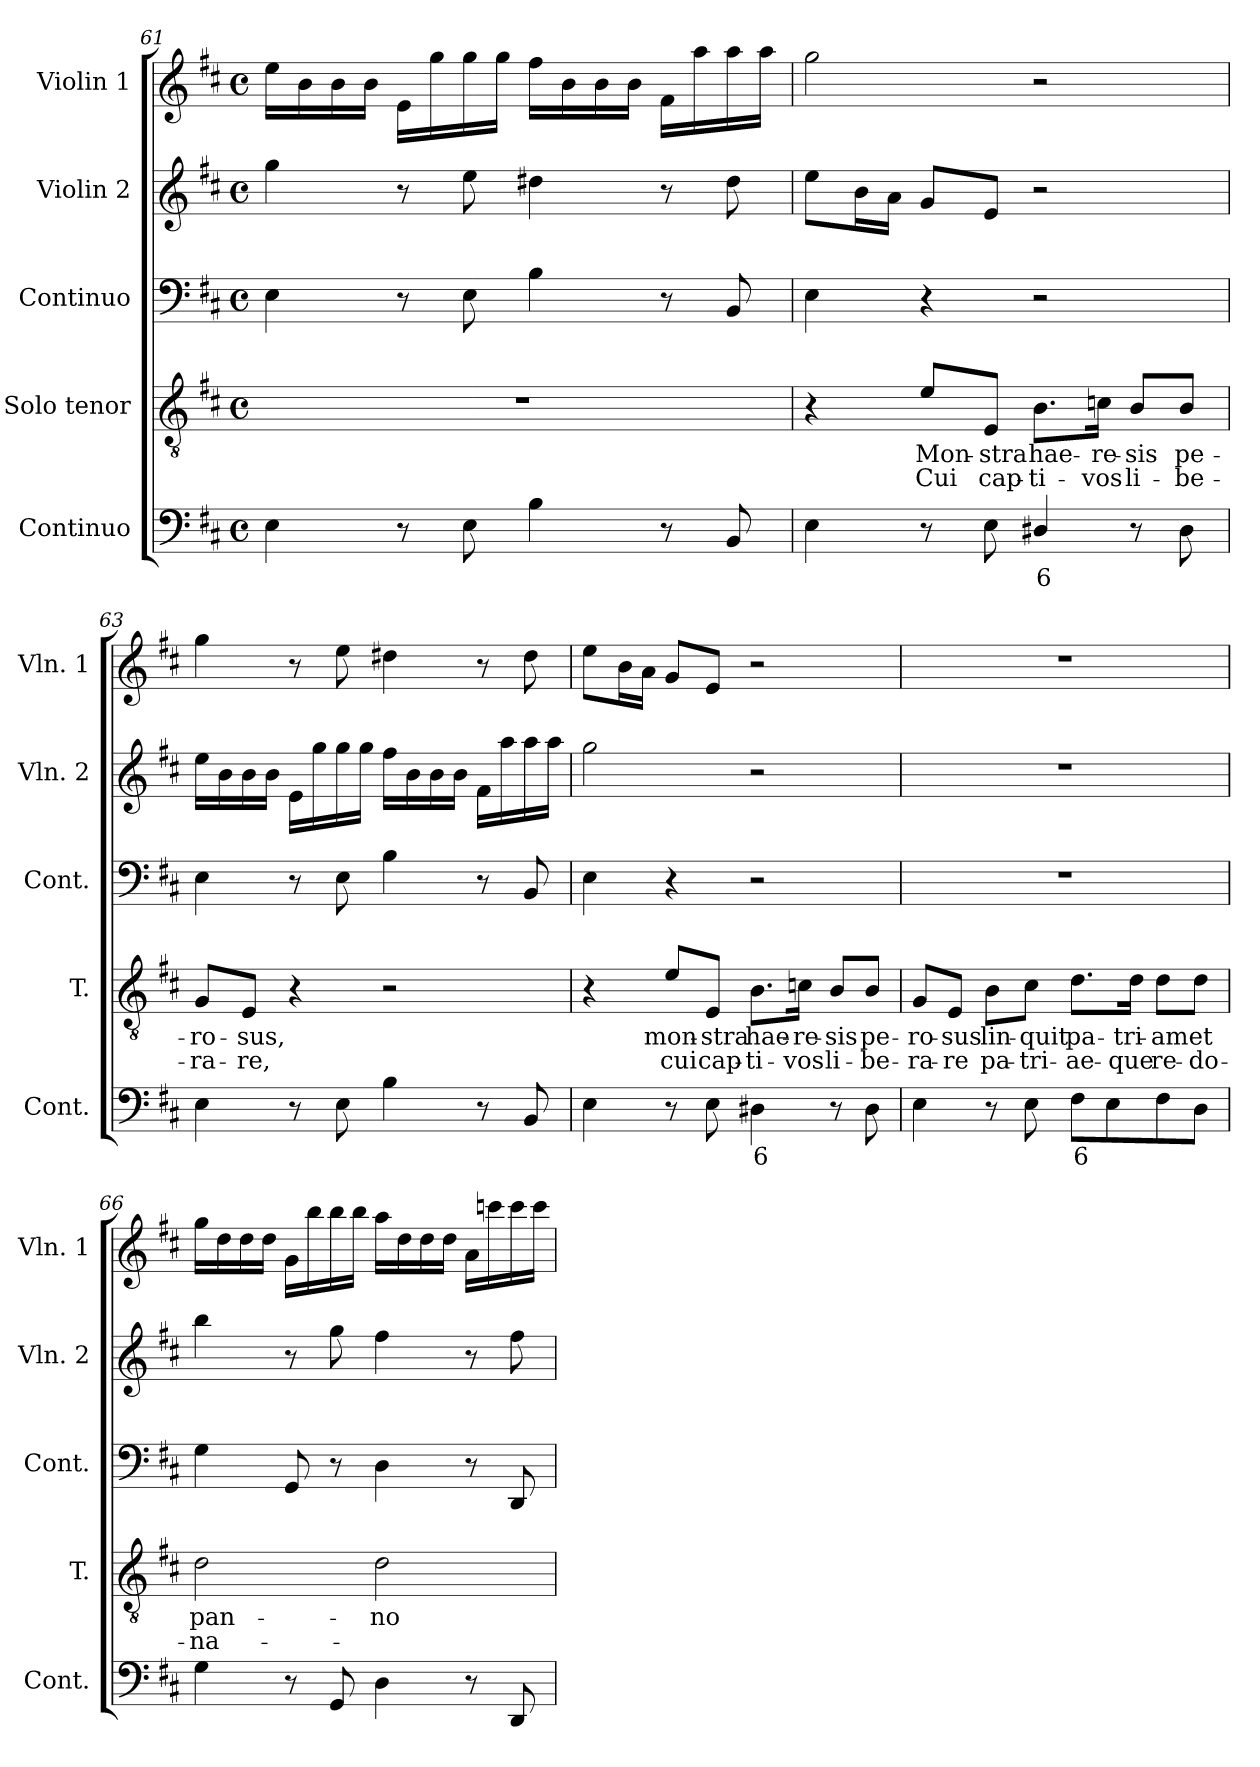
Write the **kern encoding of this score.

**kern	**text	**kern	**text	**text	**kern	**kern	**kern
*part5	*part5	*part4	*part4	*part4	*part3	*part2	*part1
*staff5	*staff5	*staff4	*staff4	*staff4	*staff3	*staff2	*staff1
*I"Continuo	*	*I"Solo tenor	*	*	*I"Continuo	*I"Violin 2	*I"Violin 1
*I'Cont.	*	*I'T.	*	*	*I'Cont.	*I'Vln. 2	*I'Vln. 1
!!LO:PB:g=z
*clefF4	*	*clefGv2	*	*	*clefF4	*clefG2	*clefG2
*	*	*ITrd7c12	*	*	*	*	*
*k[f#c#]	*	*k[f#c#]	*	*	*k[f#c#]	*k[f#c#]	*k[f#c#]
*D:	*	*D:	*	*	*D:	*D:	*D:
*M4/4	*	*M4/4	*	*	*M4/4	*M4/4	*M4/4
*met(c)	*	*met(c)	*	*	*met(c)	*met(c)	*met(c)
=61	=61	=61	=61	=61	=61	=61	=61
4Ei\	.	1r	.	.	4Ei\	4ggi\	16eei\LL
.	.	.	.	.	.	.	16bi\
.	.	.	.	.	.	.	16bi\
.	.	.	.	.	.	.	16bi\JJ
8r	.	.	.	.	8r	8r	16ei\LL
.	.	.	.	.	.	.	16ggi\
8Ei\	.	.	.	.	8Ei\	8eei\	16ggi\
.	.	.	.	.	.	.	16ggi\JJ
4Bi\	.	.	.	.	4Bi\	4dd#Xi\	16ff#i\LL
.	.	.	.	.	.	.	16bi\
.	.	.	.	.	.	.	16bi\
.	.	.	.	.	.	.	16bi\JJ
8r	.	.	.	.	8r	8r	16f#i\LL
.	.	.	.	.	.	.	16aai\
8BBi/	.	.	.	.	8BBi/	8dd#i\	16aai\
.	.	.	.	.	.	.	16aai\JJ
=62	=62	=62	=62	=62	=62	=62	=62
4Ei\	.	4r	.	.	4Ei\	8eei\L	2ggi\
.	.	.	.	.	.	16bi\L	.
.	.	.	.	.	.	16ai\JJ	.
!	!	!	!LO:LY:b:color=#000000	!LO:LY:b:color=#000000	!	!	!
8r	.	8Ei/L	Mon-	Cui	4r	8gi/L	.
!	!	!	!LO:LY:b:color=#000000	!LO:LY:b:color=#000000	!	!	!
8Ei\	.	8EEi/J	-stra	cap-	.	8ei/J	.
!	!LO:LY:b:color=#000000	!	!	!	!	!	!
!	!	!	!LO:LY:b:color=#000000	!LO:LY:b:color=#000000	!	!	!
4D#Xi/	6	8.BBi\L	hae-	-ti-	2r	2r	2r
!	!	!	!LO:LY:b:color=#000000	!LO:LY:b:color=#000000	!	!	!
.	.	16Cni\Jk	-re-	-vos	.	.	.
!	!	!	!LO:LY:b:color=#000000	!LO:LY:b:color=#000000	!	!	!
8r	.	8BBi/L	-sis	li-	.	.	.
!	!	!	!LO:LY:b:color=#000000	!LO:LY:b:color=#000000	!	!	!
8D#i\	.	8BBi/J	pe-	-be-	.	.	.
=63	=63	=63	=63	=63	=63	=63	=63
!	!	!	!LO:LY:b:color=#000000	!LO:LY:b:color=#000000	!	!	!
4Ei\	.	8GGi/L	-ro-	-ra-	4Ei\	16eei\LL	4ggi\
.	.	.	.	.	.	16bi\	.
!	!	!	!LO:LY:b:color=#000000	!LO:LY:b:color=#000000	!	!	!
.	.	8EEi/J	-sus,	-re,	.	16bi\	.
.	.	.	.	.	.	16bi\JJ	.
8r	.	4r	.	.	8r	16ei\LL	8r
.	.	.	.	.	.	16ggi\	.
8Ei\	.	.	.	.	8Ei\	16ggi\	8eei\
.	.	.	.	.	.	16ggi\JJ	.
4Bi\	.	2r	.	.	4Bi\	16ff#i\LL	4dd#Xi\
.	.	.	.	.	.	16bi\	.
.	.	.	.	.	.	16bi\	.
.	.	.	.	.	.	16bi\JJ	.
8r	.	.	.	.	8r	16f#i\LL	8r
.	.	.	.	.	.	16aai\	.
8BBi/	.	.	.	.	8BBi/	16aai\	8dd#i\
.	.	.	.	.	.	16aai\JJ	.
!!LO:LB:g=z
=64	=64	=64	=64	=64	=64	=64	=64
4Ei\	.	4r	.	.	4Ei\	2ggi\	8eei\L
.	.	.	.	.	.	.	16bi\L
.	.	.	.	.	.	.	16ai\JJ
!	!	!	!LO:LY:b:color=#000000	!LO:LY:b:color=#000000	!	!	!
8r	.	8Ei/L	mon-	cui	4r	.	8gi/L
!	!	!	!LO:LY:b:color=#000000	!LO:LY:b:color=#000000	!	!	!
8Ei\	.	8EEi/J	-stra	cap-	.	.	8ei/J
!	!LO:LY:b:color=#000000	!	!	!	!	!	!
!	!	!	!LO:LY:b:color=#000000	!LO:LY:b:color=#000000	!	!	!
4D#Xi\	6	8.BBi\L	hae-	-ti-	2r	2r	2r
!	!	!	!LO:LY:b:color=#000000	!LO:LY:b:color=#000000	!	!	!
.	.	16Cni\Jk	-re-	-vos	.	.	.
!	!	!	!LO:LY:b:color=#000000	!LO:LY:b:color=#000000	!	!	!
8r	.	8BBi/L	-sis	li-	.	.	.
!	!	!	!LO:LY:b:color=#000000	!LO:LY:b:color=#000000	!	!	!
8D#i\	.	8BBi/J	pe-	-be-	.	.	.
=65	=65	=65	=65	=65	=65	=65	=65
!	!	!	!LO:LY:b:color=#000000	!LO:LY:b:color=#000000	!	!	!
4Ei\	.	8GGi/L	-ro-	-ra-	1r	1r	1r
!	!	!	!LO:LY:b:color=#000000	!LO:LY:b:color=#000000	!	!	!
.	.	8EEi/J	-sus	-re	.	.	.
!	!	!	!LO:LY:b:color=#000000	!LO:LY:b:color=#000000	!	!	!
8r	.	8BBi\L	lin-	pa-	.	.	.
!	!	!	!LO:LY:b:color=#000000	!LO:LY:b:color=#000000	!	!	!
8Ei\	.	8C#i\J	-quit	-tri-	.	.	.
!	!LO:LY:b:color=#000000	!	!	!	!	!	!
!	!	!	!LO:LY:b:color=#000000	!LO:LY:b:color=#000000	!	!	!
8F#i\L	6	8.Di\L	pa-	-ae-	.	.	.
8Ei\	.	.	.	.	.	.	.
!	!	!	!LO:LY:b:color=#000000	!LO:LY:b:color=#000000	!	!	!
.	.	16Di\Jk	-tri-	-que	.	.	.
!	!	!	!LO:LY:b:color=#000000	!LO:LY:b:color=#000000	!	!	!
8F#i\	.	8Di\L	-am	re-	.	.	.
!	!	!	!LO:LY:b:color=#000000	!LO:LY:b:color=#000000	!	!	!
8Di\J	.	8Di\J	et	-do-	.	.	.
=66	=66	=66	=66	=66	=66	=66	=66
!	!	!	!LO:LY:b:color=#000000	!LO:LY:b:color=#000000	!	!	!
4Gi\	.	2Di\	pan-	-na-	4Gi\	4bbi\	16ggi\LL
.	.	.	.	.	.	.	16ddi\
.	.	.	.	.	.	.	16ddi\
.	.	.	.	.	.	.	16ddi\JJ
8r	.	.	.	.	8GGi/	8r	16gi\LL
.	.	.	.	.	.	.	16bbi\
8GGi/	.	.	.	.	8r	8ggi\	16bbi\
.	.	.	.	.	.	.	16bbi\JJ
!	!	!	!LO:LY:b:color=#000000	!	!	!	!
4Di\	.	2Di\	-no-	.	4Di\	4ff#i\	16aai\LL
.	.	.	.	.	.	.	16ddi\
.	.	.	.	.	.	.	16ddi\
.	.	.	.	.	.	.	16ddi\JJ
8r	.	.	.	.	8r	8r	16ai\LL
.	.	.	.	.	.	.	16cccni\
8DDi/	.	.	.	.	8DDi/	8ff#i\	16ccci\
.	.	.	.	.	.	.	16ccci\JJ
=	=	=	=	=	=	=	=
*-	*-	*-	*-	*-	*-	*-	*-
